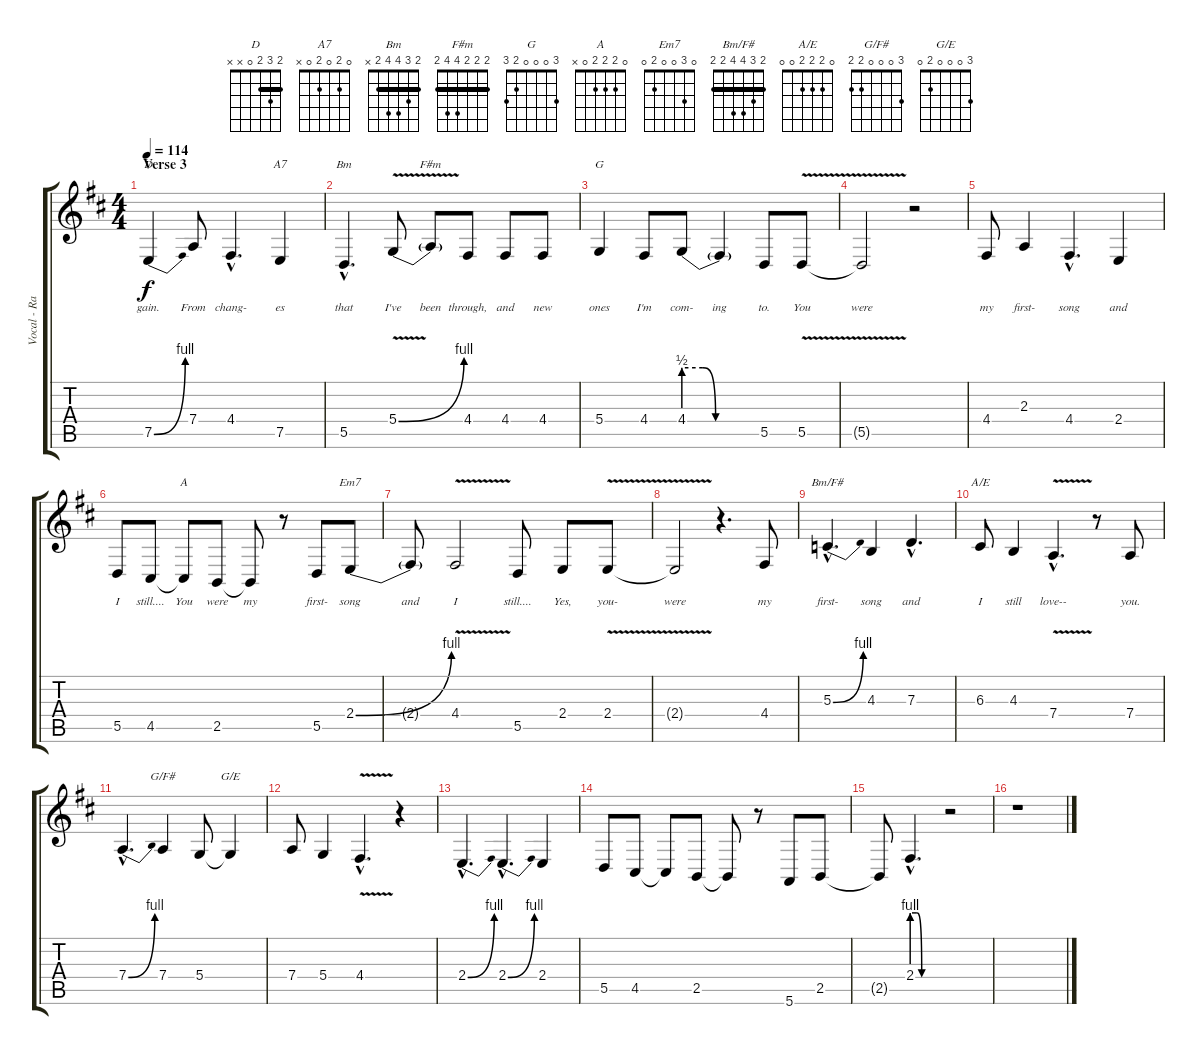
\track ("Vocal - Ralph McTell" "Vocal - Ra") {instrument flute}
\staff {score tabs}
\tuning (E4 B3 G3 D3 A2 E2) {hide}
\chord ("D" 2 3 2 0 x x) {barre 2}
\chord ("A7" 0 2 0 2 0 x)
\chord ("Bm" 2 3 4 4 2 x) {barre 2}
\chord ("F#m" 2 2 2 4 4 2) {barre 2}
\chord ("G" 3 0 0 0 2 3)
\chord ("A" 0 2 2 2 0 x)
\chord ("Em7" 0 3 0 0 2 0)
\chord ("Bm/F#" 2 3 4 4 2 2) {barre 2}
\chord ("A/E" 0 2 2 2 0 0)
\chord ("G/F#" 3 0 0 0 2 2)
\chord ("G/E" 3 0 0 0 2 0)
\ts (4 4)
\section ("" "Verse 3")
\tempo 114
\clef g2
\ks d
7.5{be (bend 0 0 60 4)}.4{ch "D" lyrics (0 "gain.") lyrics (1 "") lyrics (2 "") lyrics (3 "") lyrics (4 "") dy f} 7.4.8{lyrics (0 "From") lyrics (1 "") lyrics (2 "") lyrics (3 "") lyrics (4 "")} 4.4{hac}.4{d lyrics (0 "chang-") lyrics (1 "") lyrics (2 "") lyrics (3 "") lyrics (4 "")} 7.5.4{ch "A7" lyrics (0 "es") lyrics (1 "") lyrics (2 "") lyrics (3 "") lyrics (4 "")} |
5.5{hac}.4{d ch "Bm" lyrics (0 "that") lyrics (1 "") lyrics (2 "") lyrics (3 "") lyrics (4 "")} 5.4{be (bend 0 0 60 4) v}.8{lyrics (0 "I've") lyrics (1 "") lyrics (2 "") lyrics (3 "") lyrics (4 "")} 5.4{t}.8{ch "F#m" lyrics (0 "been") lyrics (1 "") lyrics (2 "") lyrics (3 "") lyrics (4 "")} 4.4.8{lyrics (0 "through,") lyrics (1 "") lyrics (2 "") lyrics (3 "") lyrics (4 "")} 4.4.8{lyrics (0 "and") lyrics (1 "") lyrics (2 "") lyrics (3 "") lyrics (4 "")} 4.4.8{lyrics (0 "new") lyrics (1 "") lyrics (2 "") lyrics (3 "") lyrics (4 "")} |
5.4.4{ch "G" lyrics (0 "ones") lyrics (1 "") lyrics (2 "") lyrics (3 "") lyrics (4 "")} 4.4.8{lyrics (0 "I'm") lyrics (1 "") lyrics (2 "") lyrics (3 "") lyrics (4 "")} 4.4{be (custom 0 2 15 2 25 0 40 0 60 0)}.8{lyrics (0 "com-") lyrics (1 "") lyrics (2 "") lyrics (3 "") lyrics (4 "")} 4.4{t}.4{lyrics (0 "ing") lyrics (1 "") lyrics (2 "") lyrics (3 "") lyrics (4 "")} 5.5.8{lyrics (0 "to.") lyrics (1 "") lyrics (2 "") lyrics (3 "") lyrics (4 "")} 5.5{v}.8{lyrics (0 "You") lyrics (1 "") lyrics (2 "") lyrics (3 "") lyrics (4 "")} |
5.5{t}.2{lyrics (0 "were") lyrics (1 "") lyrics (2 "") lyrics (3 "") lyrics (4 "")} r.2 |
4.4.8{lyrics (0 "my") lyrics (1 "") lyrics (2 "") lyrics (3 "") lyrics (4 "")} 2.3.4{lyrics (0 "first-") lyrics (1 "") lyrics (2 "") lyrics (3 "") lyrics (4 "")} 4.4{hac}.4{d lyrics (0 "song") lyrics (1 "") lyrics (2 "") lyrics (3 "") lyrics (4 "")} 2.4.4{lyrics (0 "and") lyrics (1 "") lyrics (2 "") lyrics (3 "") lyrics (4 "")} |
5.5.8{lyrics (0 "I") lyrics (1 "") lyrics (2 "") lyrics (3 "") lyrics (4 "")} 4.5.8{lyrics (0 "still....") lyrics (1 "") lyrics (2 "") lyrics (3 "") lyrics (4 "")} 4.5{t}.8{ch "A" lyrics (0 "You") lyrics (1 "") lyrics (2 "") lyrics (3 "") lyrics (4 "")} 2.5.8{lyrics (0 "were") lyrics (1 "") lyrics (2 "") lyrics (3 "") lyrics (4 "")} 2.5{t}.8{lyrics (0 "my") lyrics (1 "") lyrics (2 "") lyrics (3 "") lyrics (4 "")} r.8 5.5.8{lyrics (0 "first-") lyrics (1 "") lyrics (2 "") lyrics (3 "") lyrics (4 "")} 2.4{be (bend 0 0 60 4)}.8{ch "Em7" lyrics (0 "song") lyrics (1 "") lyrics (2 "") lyrics (3 "") lyrics (4 "")} |
2.4{t}.8{lyrics (0 "and") lyrics (1 "") lyrics (2 "") lyrics (3 "") lyrics (4 "")} 4.4{v}.2{lyrics (0 "I") lyrics (1 "") lyrics (2 "") lyrics (3 "") lyrics (4 "")} 5.5.8{lyrics (0 "still....") lyrics (1 "") lyrics (2 "") lyrics (3 "") lyrics (4 "")} 2.4.8{lyrics (0 "Yes,") lyrics (1 "") lyrics (2 "") lyrics (3 "") lyrics (4 "")} 2.4{v}.8{lyrics (0 "you-") lyrics (1 "") lyrics (2 "") lyrics (3 "") lyrics (4 "")} |
2.4{t}.2{lyrics (0 "were") lyrics (1 "") lyrics (2 "") lyrics (3 "") lyrics (4 "")} r.4{d} 4.4.8{lyrics (0 "my") lyrics (1 "") lyrics (2 "") lyrics (3 "") lyrics (4 "")} |
5.3{be (bend 0 0 60 4) hac}.4{d ch "Bm/F#" lyrics (0 "first-") lyrics (1 "") lyrics (2 "") lyrics (3 "") lyrics (4 "")} 4.3.4{lyrics (0 "song") lyrics (1 "") lyrics (2 "") lyrics (3 "") lyrics (4 "")} 7.3{hac}.4{d lyrics (0 "and") lyrics (1 "") lyrics (2 "") lyrics (3 "") lyrics (4 "")} |
6.3.8{ch "A/E" lyrics (0 "I") lyrics (1 "") lyrics (2 "") lyrics (3 "") lyrics (4 "")} 4.3.4{lyrics (0 "still") lyrics (1 "") lyrics (2 "") lyrics (3 "") lyrics (4 "")} 7.4{v hac}.4{d lyrics (0 "love--") lyrics (1 "") lyrics (2 "") lyrics (3 "") lyrics (4 "")} r.8 7.4.8{lyrics (0 "you.") lyrics (1 "") lyrics (2 "") lyrics (3 "") lyrics (4 "")} |
7.4{be (bend 0 0 60 4) hac}.4{d} 7.4.4{ch "G/F#"} 5.4.8 5.4{t}.4{ch "G/E"} |
7.4.8 5.4.4 4.4{v hac}.4{d} r.4 |
2.4{be (bend 0 0 60 4) hac}.4{d} 2.4{be (bend 0 0 60 4) hac}.4{d} 2.4.4 |
5.5.8 4.5.8 4.5{t}.8 2.5.8 2.5{t}.8 r.8 5.6.8 2.5.8 |
2.5{t}.8 2.4{be (custom 0 4 10 4 20 0 40 0 60 0) hac}.4{d} r.2 |
r.1
